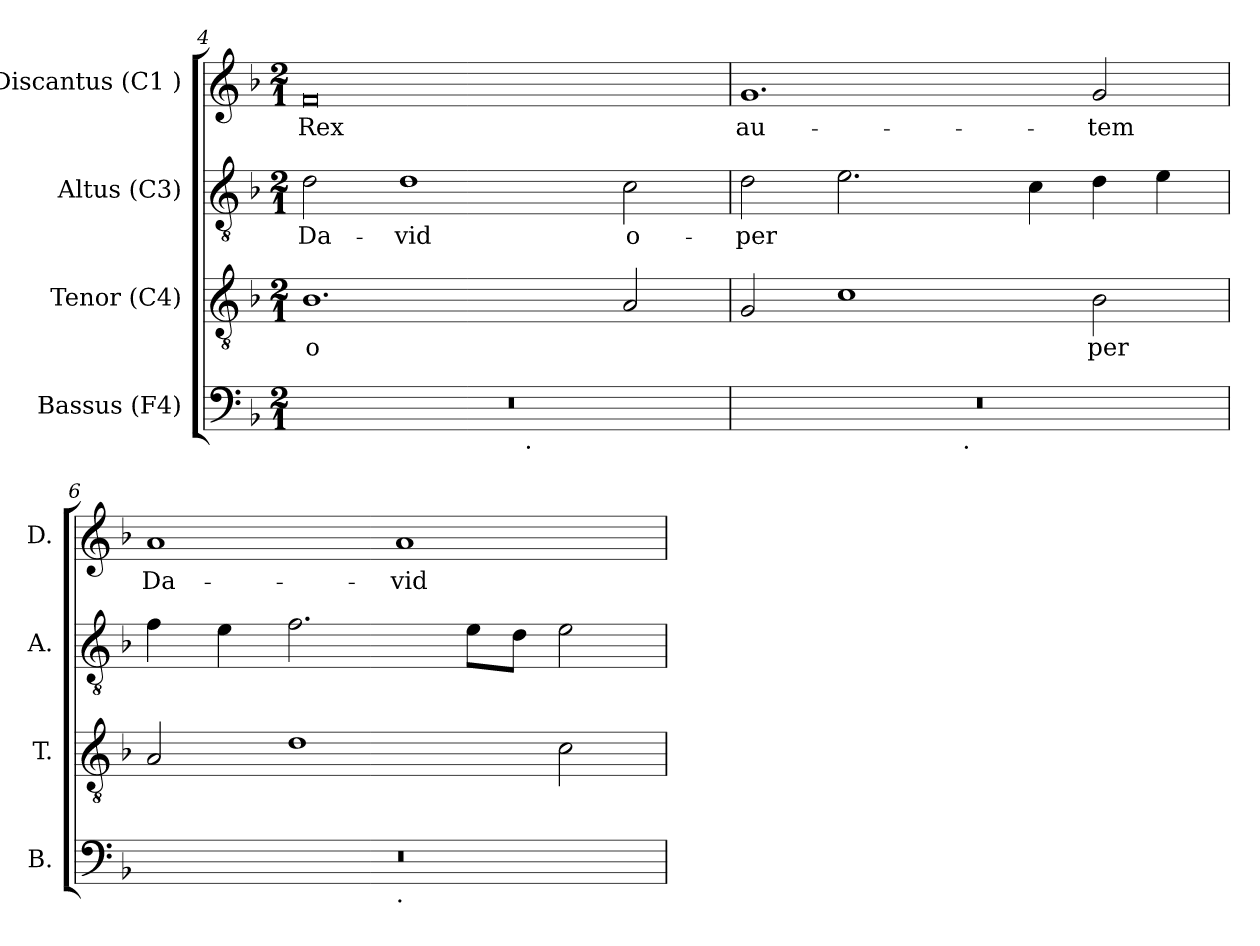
**kern	**kern	**text	**kern	**text	**kern	**text
*part4	*part3	*part3	*part2	*part2	*part1	*part1
*staff4	*staff3	*staff3	*staff2	*staff2	*staff1	*staff1
*I"Bassus (F4)	*I"Tenor (C4)	*	*I"Altus (C3)	*	*I"Discantus (C1 )	*
*I'B.	*I'T.	*	*I'A.	*	*I'D.	*
*clefF4	*clefGv2	*	*clefGv2	*	*clefG2	*
*k[b-]	*k[b-]	*	*k[b-]	*	*k[b-]	*
*F:	*F:	*	*F:	*	*F:	*
*M2/1	*M2/1	*	*M2/1	*	*M2/1	*
=4	=4	=4	=4	=4	=4	=4
!	!	!LO:LY:b:cj	!	!LO:LY:b:cj	!	!LO:LY:b:cj
*^	*	*	*	*	*	*
0r	2ryy	1.B-	o-	2d\	Da-	0f	Rex
!	!	!	!	!	!LO:LY:b:cj	!	!
.	4ryy	.	.	1d	-vid	.	.
.	8...ryy	.	.	.	.	.	.
!	!LO:TX:b:t=.	!	!	!	!	!	!
.	1ryy	.	.	.	.	.	.
!	!	!	!LO:LY:b:cj	!	!LO:LY:b:cj	!	!
.	.	2A/	--	2c\	o-	.	.
.	64ryy	.	.	.	.	.	.
=5	=5	=5	=5	=5	=5	=5	=5
!	!	!	!LO:LY:b:cj	!	!LO:LY:b:cj	!	!LO:LY:b:cj
0r	2ryy	2G/	--	2d\	-per-	1.g	au-
!	!	!	!LO:LY:b:cj	!	!LO:LY:b:cj	!	!
.	4ryy	1c	--	2.e\	--	.	.
.	8...ryy	.	.	.	.	.	.
!	!LO:TX:b:t=.	!	!	!	!	!	!
.	1ryy	.	.	.	.	.	.
!	!	!	!	!	!LO:LY:b:cj	!	!
.	.	.	.	4c\	--	.	.
!	!	!	!LO:LY:b:cj	!	!LO:LY:b:cj	!	!LO:LY:b:cj
.	.	2B-\	-per-	4d\	--	2g/	-tem
!	!	!	!	!	!LO:LY:b:cj	!	!
.	.	.	.	4e\	--	.	.
.	64ryy	.	.	.	.	.	.
!!LO:LB:g=z
=6	=6	=6	=6	=6	=6	=6	=6
!	!	!	!LO:LY:b:cj	!	!LO:LY:b:cj	!	!LO:LY:b:cj
0r	1ryy	2A/	--	4f\	--	1a	Da-
!	!	!	!	!	!LO:LY:b:cj	!	!
.	.	.	.	4e\	--	.	.
!	!	!	!LO:LY:b:cj	!	!LO:LY:b:cj	!	!
.	.	1d	--	2.f\	--	.	.
!	!LO:TX:b:t=.	!	!	!	!	!	!
!	!	!	!	!	!	!	!LO:LY:b:cj
.	1ryy	.	.	.	.	1a	-vid
!	!	!	!	!	!LO:LY:b:cj	!	!
.	.	.	.	8e\L	--	.	.
!	!	!	!	!	!LO:LY:b:cj	!	!
.	.	.	.	8d\J	--	.	.
!	!	!	!LO:LY:b:cj	!	!LO:LY:b:cj	!	!
.	.	2c\	--	2e\	--	.	.
*v	*v	*	*	*	*	*	*
=	=	=	=	=	=	=
*-	*-	*-	*-	*-	*-	*-
